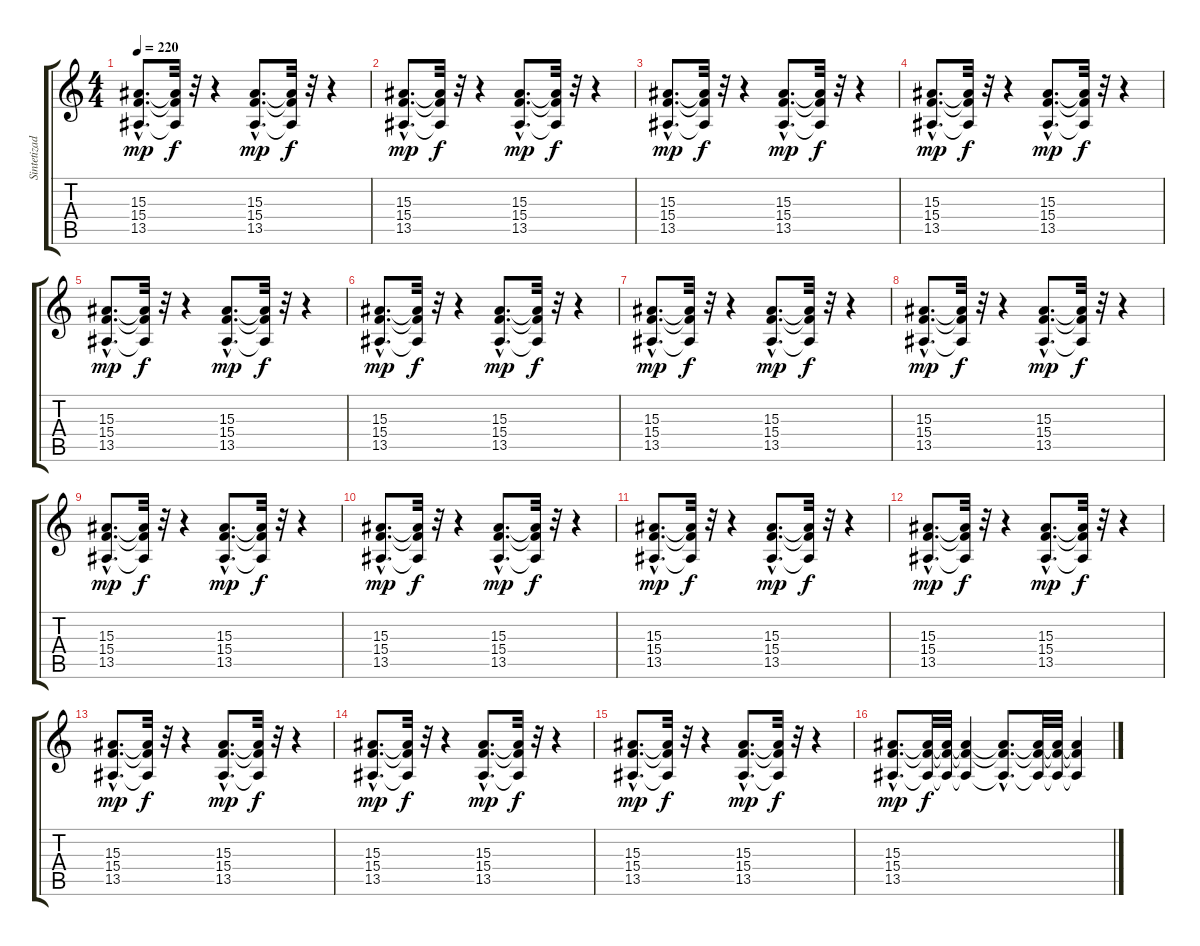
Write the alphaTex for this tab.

\track ("Sintetizador 1" "Sintetizad") {instrument synthstrings1}
\staff {score tabs}
\tuning (E4 B3 G3 D3 A2 E2) {hide}
\ts (4 4)
\tempo 220
\clef g2
\ks c
(15.3{hac} 15.4{hac} 13.5{hac}).8{d dy mp} (15.3{t} 15.4{t} 13.5{t}).32{dy f} r.32 r.4 (15.3{hac} 15.4{hac} 13.5{hac}).8{d dy mp} (15.3{t} 15.4{t} 13.5{t}).32{dy f} r.32 r.4 |
(15.3{hac} 15.4{hac} 13.5{hac}).8{d dy mp} (15.3{t} 15.4{t} 13.5{t}).32{dy f} r.32 r.4 (15.3{hac} 15.4{hac} 13.5{hac}).8{d dy mp} (15.3{t} 15.4{t} 13.5{t}).32{dy f} r.32 r.4 |
(15.3{hac} 15.4{hac} 13.5{hac}).8{d dy mp} (15.3{t} 15.4{t} 13.5{t}).32{dy f} r.32 r.4 (15.3{hac} 15.4{hac} 13.5{hac}).8{d dy mp} (15.3{t} 15.4{t} 13.5{t}).32{dy f} r.32 r.4 |
(15.3{hac} 15.4{hac} 13.5{hac}).8{d dy mp} (15.3{t} 15.4{t} 13.5{t}).32{dy f} r.32 r.4 (15.3{hac} 15.4{hac} 13.5{hac}).8{d dy mp} (15.3{t} 15.4{t} 13.5{t}).32{dy f} r.32 r.4 |
(15.3{hac} 15.4{hac} 13.5{hac}).8{d dy mp} (15.3{t} 15.4{t} 13.5{t}).32{dy f} r.32 r.4 (15.3{hac} 15.4{hac} 13.5{hac}).8{d dy mp} (15.3{t} 15.4{t} 13.5{t}).32{dy f} r.32 r.4 |
(15.3{hac} 15.4{hac} 13.5{hac}).8{d dy mp} (15.3{t} 15.4{t} 13.5{t}).32{dy f} r.32 r.4 (15.3{hac} 15.4{hac} 13.5{hac}).8{d dy mp} (15.3{t} 15.4{t} 13.5{t}).32{dy f} r.32 r.4 |
(15.3{hac} 15.4{hac} 13.5{hac}).8{d dy mp} (15.3{t} 15.4{t} 13.5{t}).32{dy f} r.32 r.4 (15.3{hac} 15.4{hac} 13.5{hac}).8{d dy mp} (15.3{t} 15.4{t} 13.5{t}).32{dy f} r.32 r.4 |
(15.3{hac} 15.4{hac} 13.5{hac}).8{d dy mp} (15.3{t} 15.4{t} 13.5{t}).32{dy f} r.32 r.4 (15.3{hac} 15.4{hac} 13.5{hac}).8{d dy mp} (15.3{t} 15.4{t} 13.5{t}).32{dy f} r.32 r.4 |
(15.3{hac} 15.4{hac} 13.5{hac}).8{d dy mp} (15.3{t} 15.4{t} 13.5{t}).32{dy f} r.32 r.4 (15.3{hac} 15.4{hac} 13.5{hac}).8{d dy mp} (15.3{t} 15.4{t} 13.5{t}).32{dy f} r.32 r.4 |
(15.3{hac} 15.4{hac} 13.5{hac}).8{d dy mp} (15.3{t} 15.4{t} 13.5{t}).32{dy f} r.32 r.4 (15.3{hac} 15.4{hac} 13.5{hac}).8{d dy mp} (15.3{t} 15.4{t} 13.5{t}).32{dy f} r.32 r.4 |
(15.3{hac} 15.4{hac} 13.5{hac}).8{d dy mp} (15.3{t} 15.4{t} 13.5{t}).32{dy f} r.32 r.4 (15.3{hac} 15.4{hac} 13.5{hac}).8{d dy mp} (15.3{t} 15.4{t} 13.5{t}).32{dy f} r.32 r.4 |
(15.3{hac} 15.4{hac} 13.5{hac}).8{d dy mp} (15.3{t} 15.4{t} 13.5{t}).32{dy f} r.32 r.4 (15.3{hac} 15.4{hac} 13.5{hac}).8{d dy mp} (15.3{t} 15.4{t} 13.5{t}).32{dy f} r.32 r.4 |
(15.3{hac} 15.4{hac} 13.5{hac}).8{d dy mp} (15.3{t} 15.4{t} 13.5{t}).32{dy f} r.32 r.4 (15.3{hac} 15.4{hac} 13.5{hac}).8{d dy mp} (15.3{t} 15.4{t} 13.5{t}).32{dy f} r.32 r.4 |
(15.3{hac} 15.4{hac} 13.5{hac}).8{d dy mp} (15.3{t} 15.4{t} 13.5{t}).32{dy f} r.32 r.4 (15.3{hac} 15.4{hac} 13.5{hac}).8{d dy mp} (15.3{t} 15.4{t} 13.5{t}).32{dy f} r.32 r.4 |
(15.3{hac} 15.4{hac} 13.5{hac}).8{d dy mp} (15.3{t} 15.4{t} 13.5{t}).32{dy f} r.32 r.4 (15.3{hac} 15.4{hac} 13.5{hac}).8{d dy mp} (15.3{t} 15.4{t} 13.5{t}).32{dy f} r.32 r.4 |
(15.3{hac} 15.4{hac} 13.5{hac}).8{d dy mp} (15.3{t} 15.4{t} 13.5{t}).32{dy f} (15.3{t} 15.4{t} 13.5{t}).32 (15.3{t} 15.4{t} 13.5{t}).4 (15.3{hac t} 15.4{hac t} 13.5{hac t}).8{d} (15.3{t} 15.4{t} 13.5{t}).32 (15.3{t} 15.4{t} 13.5{t}).32 (15.3{t} 15.4{t} 13.5{t}).4
